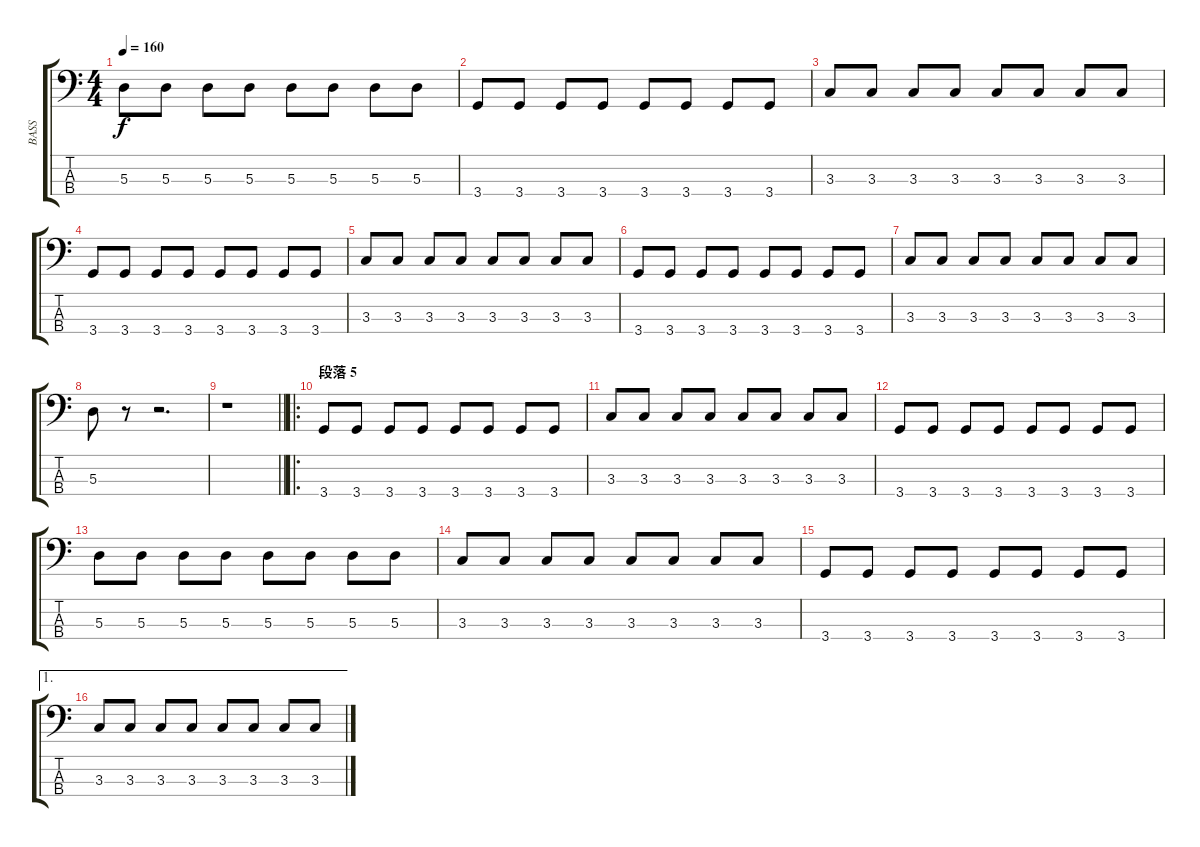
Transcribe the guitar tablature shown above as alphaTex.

\track ("BASS" "BASS") {instrument electricbasspick}
\staff {score tabs}
\tuning (G2 D2 A1 E1) {hide}
\ts (4 4)
\tempo 160
\clef f4
\ks c
5.3.8{dy f} 5.3.8 5.3.8 5.3.8 5.3.8 5.3.8 5.3.8 5.3.8 |
3.4.8 3.4.8 3.4.8 3.4.8 3.4.8 3.4.8 3.4.8 3.4.8 |
3.3.8 3.3.8 3.3.8 3.3.8 3.3.8 3.3.8 3.3.8 3.3.8 |
3.4.8 3.4.8 3.4.8 3.4.8 3.4.8 3.4.8 3.4.8 3.4.8 |
3.3.8 3.3.8 3.3.8 3.3.8 3.3.8 3.3.8 3.3.8 3.3.8 |
3.4.8 3.4.8 3.4.8 3.4.8 3.4.8 3.4.8 3.4.8 3.4.8 |
3.3.8 3.3.8 3.3.8 3.3.8 3.3.8 3.3.8 3.3.8 3.3.8 |
5.3.8 r.8 r.2{d} |
\barLineRight lightlight
r.1 |
\ro
\section ("" "段落 5")
3.4.8 3.4.8 3.4.8 3.4.8 3.4.8 3.4.8 3.4.8 3.4.8 |
3.3.8 3.3.8 3.3.8 3.3.8 3.3.8 3.3.8 3.3.8 3.3.8 |
3.4.8 3.4.8 3.4.8 3.4.8 3.4.8 3.4.8 3.4.8 3.4.8 |
5.3.8 5.3.8 5.3.8 5.3.8 5.3.8 5.3.8 5.3.8 5.3.8 |
3.3.8 3.3.8 3.3.8 3.3.8 3.3.8 3.3.8 3.3.8 3.3.8 |
3.4.8 3.4.8 3.4.8 3.4.8 3.4.8 3.4.8 3.4.8 3.4.8 |
\ae 1
3.3.8 3.3.8 3.3.8 3.3.8 3.3.8 3.3.8 3.3.8 3.3.8
